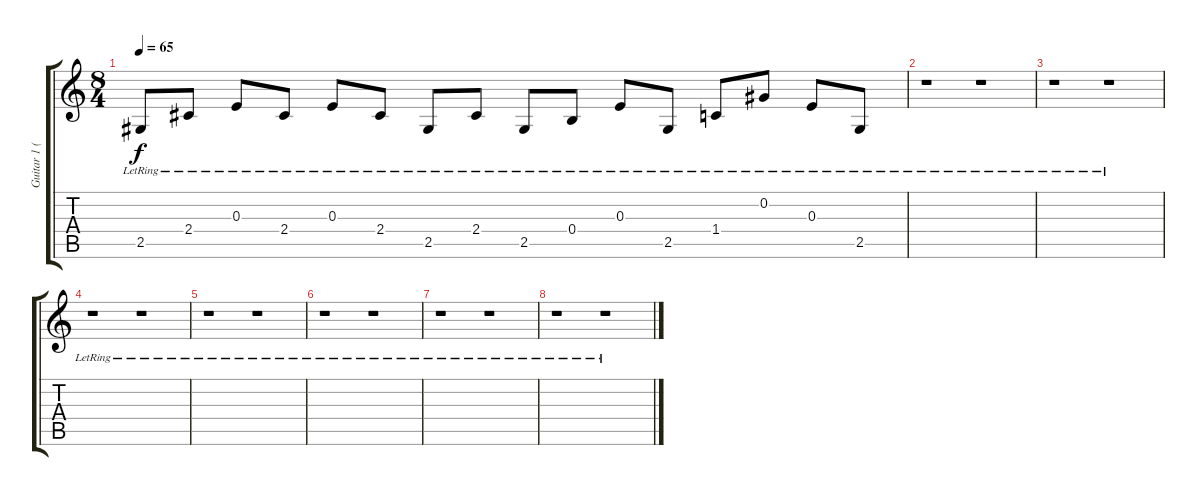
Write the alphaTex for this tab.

\track ("Guitar 1 (Clean)" "Guitar 1 (") {instrument electricguitarclean}
\staff {score tabs}
\tuning (Db4 Ab3 E3 B2 Gb2 Db2) {hide}
\ts (8 4)
\tempo 65
\clef g2
\ks c
2.5{lr}.8{dy f} 2.4{lr}.8 0.3{lr}.8 2.4{lr}.8 0.3{lr}.8 2.4{lr}.8 2.5{lr}.8 2.4{lr}.8 2.5{lr}.8 0.4{lr}.8 0.3{lr}.8 2.5{lr}.8 1.4{lr}.8 0.2{lr}.8 0.3{lr}.8 2.5{lr}.8 |
r.1 r.1 |
r.1 r.1 |
r.1 r.1 |
r.1 r.1 |
r.1 r.1 |
r.1 r.1 |
r.1 r.1
